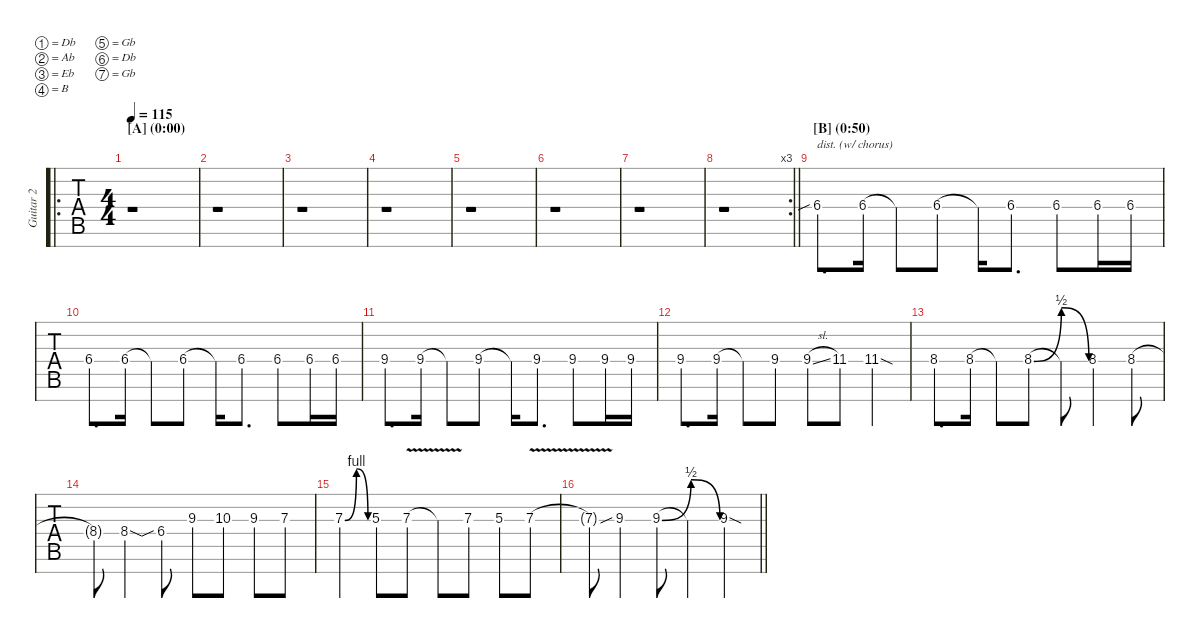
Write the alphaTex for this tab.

\defaultSystemsLayout 2
\hideDynamics
\bracketExtendMode nobrackets
\multiTrackTrackNamePolicy allsystems
\firstSystemTrackNameMode fullname
\otherSystemsTrackNameMode fullname
\otherSystemsTrackNameOrientation horizontal
\track ("Guitar 2" "Gtr. 2") {instrument overdrivenguitar}
\staff {tabs}
\tuning (Db4 Ab3 Eb3 B2 Gb2 Db2 Gb1)
\ro
\ts (4 4)
\section ("" "[A] (0:00)")
\scale
0.999357
\tempo 115
\accidentals auto
\clef g2
\ottava regular
\simile none
\ks c
r.1{dy mf instrument overdrivenguitar} |
\scale
1.00333 r.1 |
r.1 |
\scale
0.997308 r.1 |
\scale
1.00269 r.1 |
r.1 |
\scale
1.00077 r.1 |
\rc 3
\scale
0.99654
\barLineRight lightlight
r.1 |
\section ("" "[B] (0:50)")
\scale
1.00135 6.4{sib}.8{d txt "dist. (w/ chorus)"} 6.4.16 6.4{t}.8 6.4.8 6.4{t}.16 6.4.8{d} 6.4.8 6.4.16 6.4.16 |
\scale
0.998654 6.4.8{d} 6.4.16 6.4{t}.8 6.4.8 6.4{t}.16 6.4.8{d} 6.4.8 6.4.16 6.4.16 |
\scale
1.00135 9.4{acc #}.8{d} 9.4{acc #}.16 9.4{t acc #}.8 9.4{acc #}.8 9.4{t acc #}.16 9.4{acc #}.8{d} 9.4{acc #}.8 9.4{acc #}.16 9.4{acc #}.16 |
\scale
0.998654 9.4{acc #}.8{d} 9.4{acc #}.16 9.4{t acc #}.8 9.4{acc #}.8 9.4{sl acc #}.8 11.4{acc #}.8 11.4{sod acc #}.4 |
\scale
1.00135 8.4.8{d} 8.4.16 8.4{t}.8 8.4{be (bendrelease 10.2 0 15.6 2 24.599999999999998 2 30 0)}.8 8.4{t}.8 8.4.4 8.4.8 |
\scale
0.998654 8.4{t}.8 8.4{sod}.4 6.4{sib}.8 9.3.8 10.3{acc #}.8 9.3.8 7.3{acc #}.8 |
\scale
1.0002 7.3{be (bendrelease 0 0 10.2 4 20.4 4 30 0) acc #}.4 5.3{acc #}.8 7.3{v acc #}.8 7.3{v t acc #}.8 7.3{acc #}.8 5.3{acc #}.8 7.3{v acc #}.8 |
\scale
0.999798
\barLineRight lightlight
7.3{v t acc #}.8 9.3{sib}.4 9.3{be (bendrelease 0 0 10.2 2 20.4 2 30 0)}.8 9.3{t}.4 9.3{sod}.4
